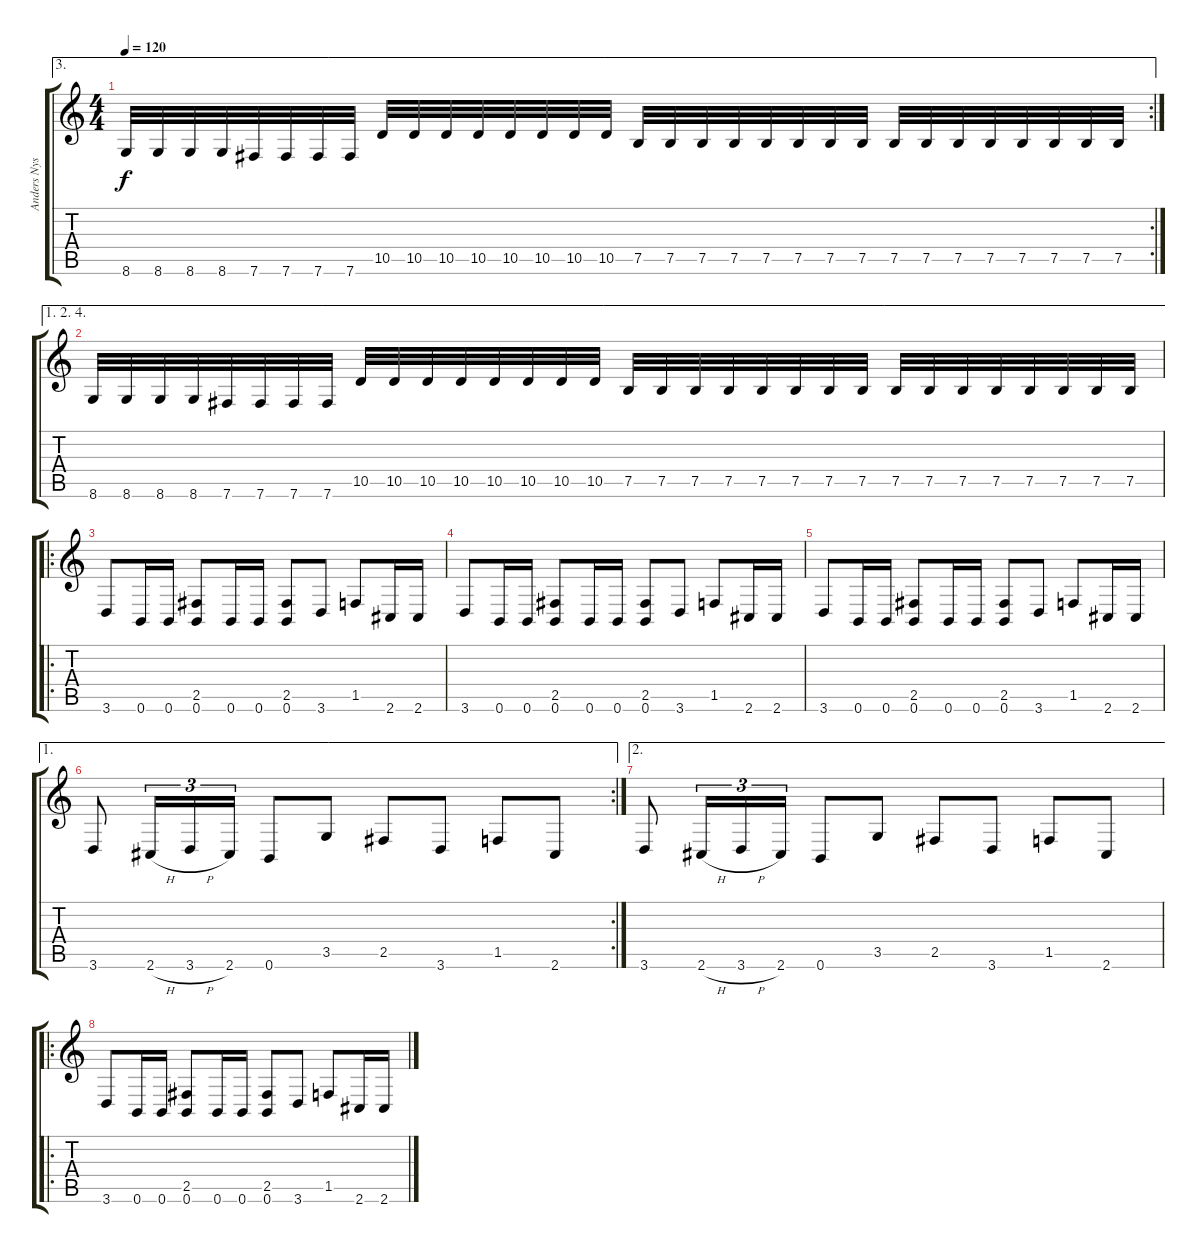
\track ("Anders Nyström" "Anders Nys") {instrument distortionguitar}
\staff {score tabs}
\tuning (B3 Gb3 D3 A2 E2 B1) {hide}
\ae 3
\rc 2
\ts (4 4)
\tempo 120
\clef g2
\ks c
8.6.32{dy f} 8.6.32 8.6.32 8.6.32 7.6.32 7.6.32 7.6.32 7.6.32 10.5.32 10.5.32 10.5.32 10.5.32 10.5.32 10.5.32 10.5.32 10.5.32 7.5.32 7.5.32 7.5.32 7.5.32 7.5.32 7.5.32 7.5.32 7.5.32 7.5.32 7.5.32 7.5.32 7.5.32 7.5.32 7.5.32 7.5.32 7.5.32 |
\ae (1 2 4)
8.6.32 8.6.32 8.6.32 8.6.32 7.6.32 7.6.32 7.6.32 7.6.32 10.5.32 10.5.32 10.5.32 10.5.32 10.5.32 10.5.32 10.5.32 10.5.32 7.5.32 7.5.32 7.5.32 7.5.32 7.5.32 7.5.32 7.5.32 7.5.32 7.5.32 7.5.32 7.5.32 7.5.32 7.5.32 7.5.32 7.5.32 7.5.32 |
\ro
3.6.8 0.6.16 0.6.16 (2.5 0.6).8 0.6.16 0.6.16 (2.5 0.6).8 3.6.8 1.5.8 2.6.16 2.6.16 |
3.6.8 0.6.16 0.6.16 (2.5 0.6).8 0.6.16 0.6.16 (2.5 0.6).8 3.6.8 1.5.8 2.6.16 2.6.16 |
3.6.8 0.6.16 0.6.16 (2.5 0.6).8 0.6.16 0.6.16 (2.5 0.6).8 3.6.8 1.5.8 2.6.16 2.6.16 |
\ae 1
\rc 2
3.6.8 2.6{h}.16{tu (3 2)} 3.6{h}.16{tu (3 2)} 2.6.16{tu (3 2)} 0.6.8 3.5.8 2.5.8 3.6.8 1.5.8 2.6.8 |
\ae 2
3.6.8 2.6{h}.16{tu (3 2)} 3.6{h}.16{tu (3 2)} 2.6.16{tu (3 2)} 0.6.8 3.5.8 2.5.8 3.6.8 1.5.8 2.6.8 |
\ro
3.6.8 0.6.16 0.6.16 (2.5 0.6).8 0.6.16 0.6.16 (2.5 0.6).8 3.6.8 1.5.8 2.6.16 2.6.16
